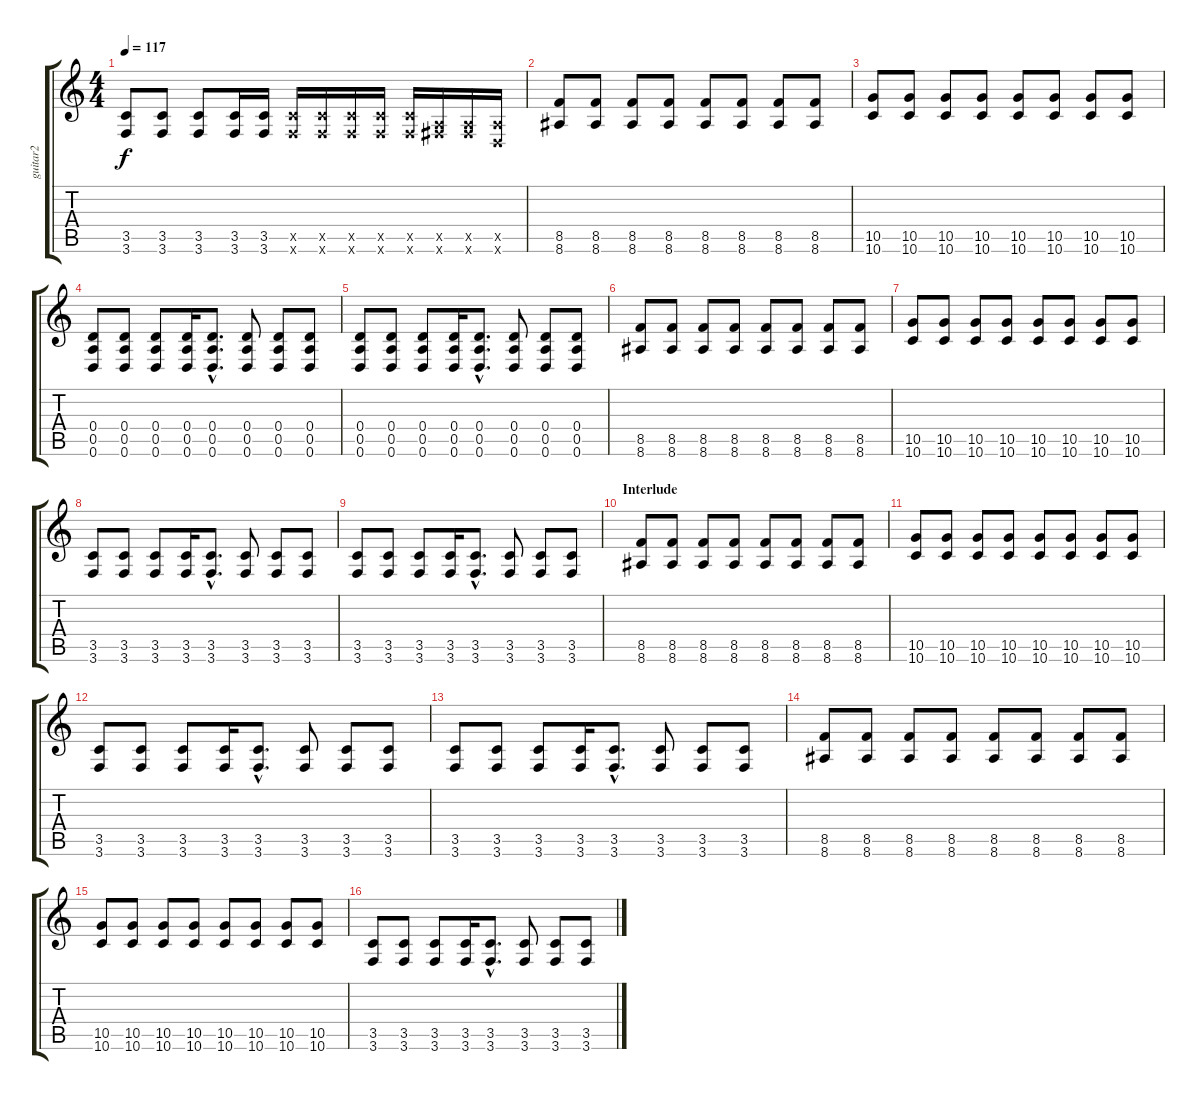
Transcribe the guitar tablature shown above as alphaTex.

\track ("guitar2" "guitar2") {instrument distortionguitar}
\staff {score tabs}
\tuning (E4 B3 G3 D3 A2 D2) {hide}
\ts (4 4)
\tempo 117
\clef g2
\ks c
(3.5 3.6).8{dy f} (3.5 3.6).8 (3.5 3.6).8 (3.5 3.6).16 (3.5 3.6).16 (3.5{x} 3.6{x}).16 (3.5{x} 3.6{x}).16 (3.5{x} 3.6{x}).16 (3.5{x} 3.6{x}).16 (3.5{x} 3.6{x}).16 (0.5{x} 4.6{x}).16 (0.5{x} 4.6{x}).16 (0.5{x} 0.6{x}).16 |
(8.5 8.6).8{instrument overdrivenguitar} (8.5 8.6).8 (8.5 8.6).8 (8.5 8.6).8 (8.5 8.6).8 (8.5 8.6).8 (8.5 8.6).8 (8.5 8.6).8 |
(10.5 10.6).8 (10.5 10.6).8 (10.5 10.6).8 (10.5 10.6).8 (10.5 10.6).8 (10.5 10.6).8 (10.5 10.6).8 (10.5 10.6).8 |
(0.4 0.5 0.6).8 (0.4 0.5 0.6).8 (0.4 0.5 0.6).8 (0.4 0.5 0.6).16 (0.4{hac} 0.5{hac} 0.6{hac}).8{d} (0.4 0.5 0.6).8 (0.4 0.5 0.6).8 (0.4 0.5 0.6).8 |
(0.4 0.5 0.6).8 (0.4 0.5 0.6).8 (0.4 0.5 0.6).8 (0.4 0.5 0.6).16 (0.4{hac} 0.5{hac} 0.6{hac}).8{d} (0.4 0.5 0.6).8 (0.4 0.5 0.6).8 (0.4 0.5 0.6).8 |
(8.5 8.6).8{instrument distortionguitar} (8.5 8.6).8 (8.5 8.6).8 (8.5 8.6).8 (8.5 8.6).8 (8.5 8.6).8 (8.5 8.6).8 (8.5 8.6).8 |
(10.5 10.6).8 (10.5 10.6).8 (10.5 10.6).8 (10.5 10.6).8 (10.5 10.6).8 (10.5 10.6).8 (10.5 10.6).8 (10.5 10.6).8 |
(3.5 3.6).8 (3.5 3.6).8 (3.5 3.6).8 (3.5 3.6).16 (3.5{hac} 3.6{hac}).8{d} (3.5 3.6).8 (3.5 3.6).8 (3.5 3.6).8 |
(3.5 3.6).8 (3.5 3.6).8 (3.5 3.6).8 (3.5 3.6).16 (3.5{hac} 3.6{hac}).8{d} (3.5 3.6).8 (3.5 3.6).8 (3.5 3.6).8 |
\section ("" "Interlude")
(8.5 8.6).8 (8.5 8.6).8 (8.5 8.6).8 (8.5 8.6).8 (8.5 8.6).8 (8.5 8.6).8 (8.5 8.6).8 (8.5 8.6).8 |
(10.5 10.6).8 (10.5 10.6).8 (10.5 10.6).8 (10.5 10.6).8 (10.5 10.6).8 (10.5 10.6).8 (10.5 10.6).8 (10.5 10.6).8 |
(3.5 3.6).8 (3.5 3.6).8 (3.5 3.6).8 (3.5 3.6).16 (3.5{hac} 3.6{hac}).8{d} (3.5 3.6).8 (3.5 3.6).8 (3.5 3.6).8 |
(3.5 3.6).8 (3.5 3.6).8 (3.5 3.6).8 (3.5 3.6).16 (3.5{hac} 3.6{hac}).8{d} (3.5 3.6).8 (3.5 3.6).8 (3.5 3.6).8 |
(8.5 8.6).8 (8.5 8.6).8 (8.5 8.6).8 (8.5 8.6).8 (8.5 8.6).8 (8.5 8.6).8 (8.5 8.6).8 (8.5 8.6).8 |
(10.5 10.6).8 (10.5 10.6).8 (10.5 10.6).8 (10.5 10.6).8 (10.5 10.6).8 (10.5 10.6).8 (10.5 10.6).8 (10.5 10.6).8 |
(3.5 3.6).8 (3.5 3.6).8 (3.5 3.6).8 (3.5 3.6).16 (3.5{hac} 3.6{hac}).8{d} (3.5 3.6).8 (3.5 3.6).8 (3.5 3.6).8
